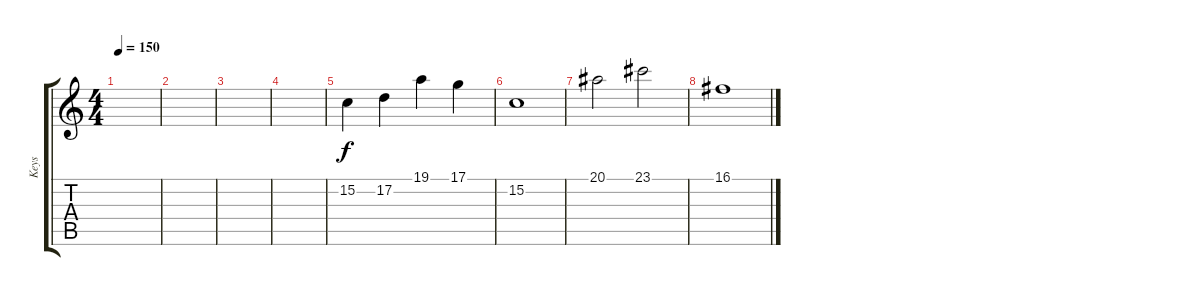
\track ("Keys" "Keys") {instrument harpsichord}
\staff {score tabs}
\tuning (D4 A3 F3 C3 G2 C2) {hide}
\ts (4 4)
\tempo 150
\clef g2
\ks c
|
|
|
|
15.2.4{volume 12 instrument musicbox} 17.2.4 19.1.4 17.1.4 |
15.2.1 |
20.1.2 23.1.2 |
16.1.1
